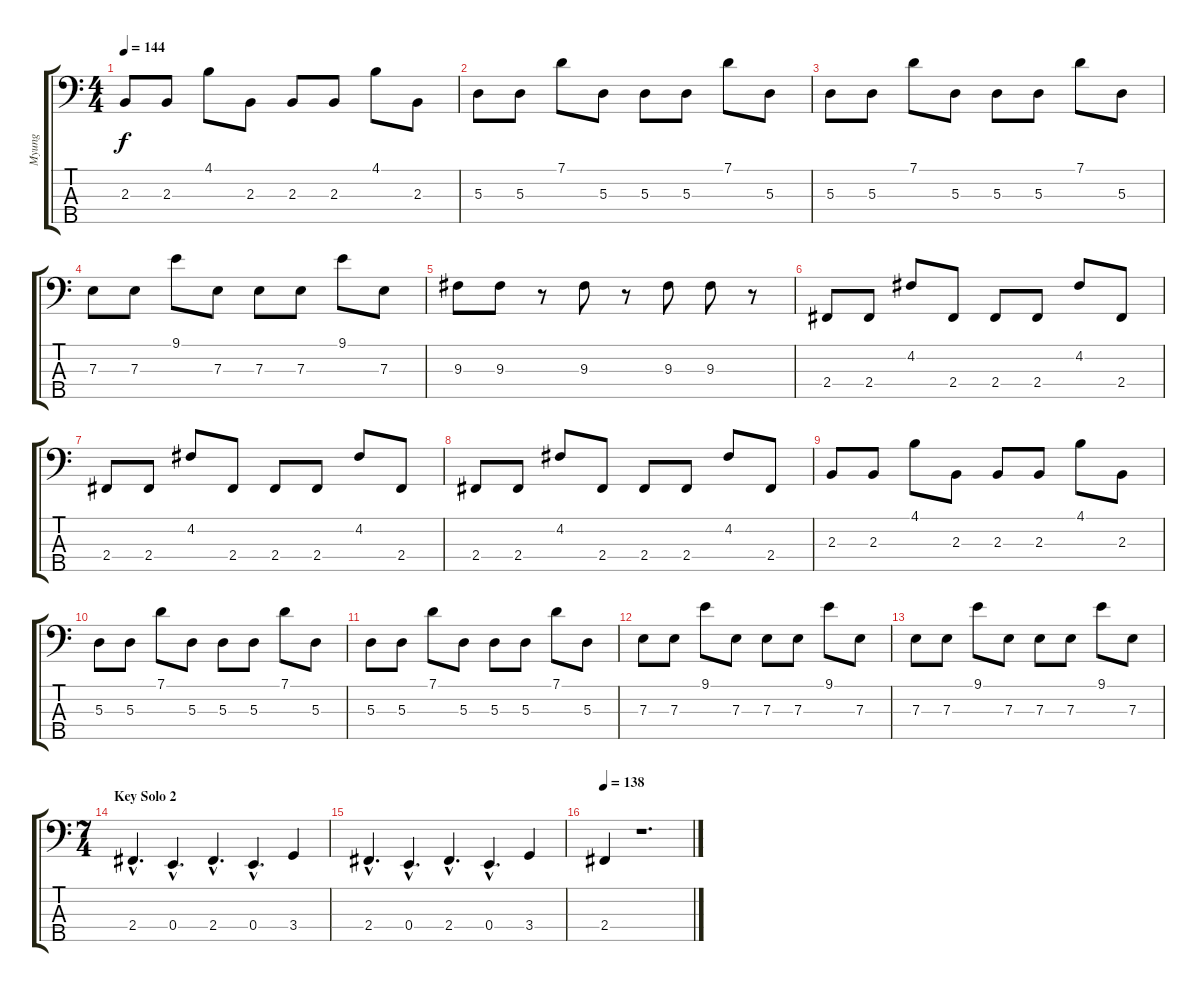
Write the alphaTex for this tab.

\track ("Myung" "Myung") {instrument electricbassfinger}
\staff {score tabs}
\tuning (G2 D2 A1 E1 B0) {hide}
\ts (4 4)
\tempo 144
\clef f4
\ks c
2.3.8{dy f} 2.3.8 4.1.8 2.3.8 2.3.8 2.3.8 4.1.8 2.3.8 |
5.3.8 5.3.8 7.1.8 5.3.8 5.3.8 5.3.8 7.1.8 5.3.8 |
5.3.8 5.3.8 7.1.8 5.3.8 5.3.8 5.3.8 7.1.8 5.3.8 |
7.3.8 7.3.8 9.1.8 7.3.8 7.3.8 7.3.8 9.1.8 7.3.8 |
9.3.8 9.3.8 r.8 9.3.8 r.8 9.3.8 9.3.8 r.8 |
2.4.8 2.4.8 4.2.8 2.4.8 2.4.8 2.4.8 4.2.8 2.4.8 |
2.4.8 2.4.8 4.2.8 2.4.8 2.4.8 2.4.8 4.2.8 2.4.8 |
2.4.8 2.4.8 4.2.8 2.4.8 2.4.8 2.4.8 4.2.8 2.4.8 |
2.3.8 2.3.8 4.1.8 2.3.8 2.3.8 2.3.8 4.1.8 2.3.8 |
5.3.8 5.3.8 7.1.8 5.3.8 5.3.8 5.3.8 7.1.8 5.3.8 |
5.3.8 5.3.8 7.1.8 5.3.8 5.3.8 5.3.8 7.1.8 5.3.8 |
7.3.8 7.3.8 9.1.8 7.3.8 7.3.8 7.3.8 9.1.8 7.3.8 |
7.3.8 7.3.8 9.1.8 7.3.8 7.3.8 7.3.8 9.1.8 7.3.8 |
\ts (7 4)
\section ("" "Key Solo 2")
2.4{hac}.4{d} 0.4{hac}.4{d} 2.4{hac}.4{d} 0.4{hac}.4{d} 3.4.4 |
2.4{hac}.4{d} 0.4{hac}.4{d} 2.4{hac}.4{d} 0.4{hac}.4{d} 3.4.4 |
\tempo 138
2.4.4 r.1{d}
